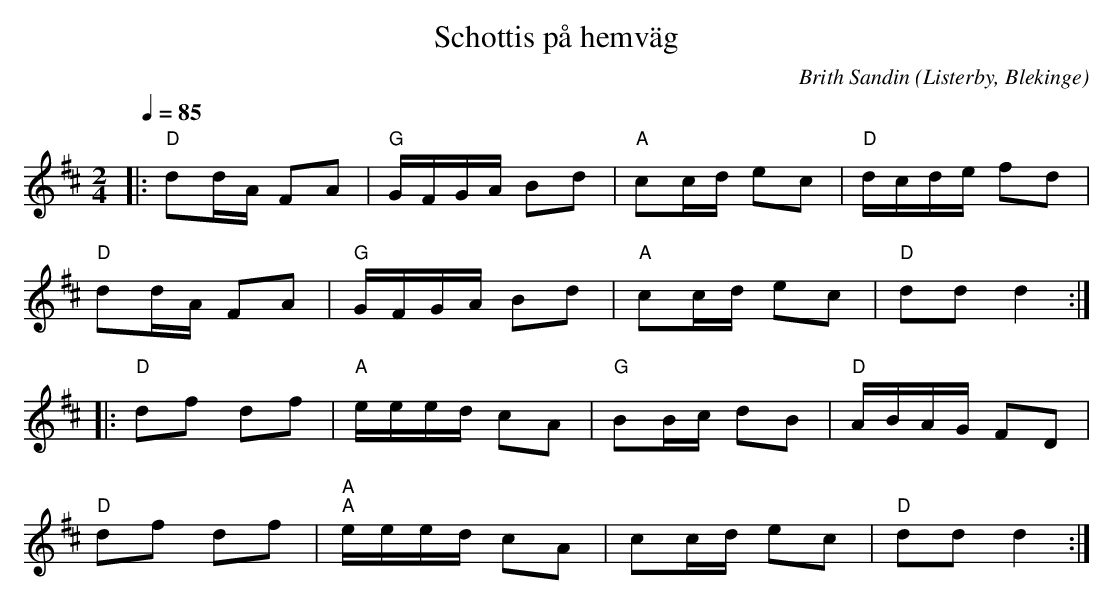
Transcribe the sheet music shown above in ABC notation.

X:1
T:Schottis på hemväg
C:Brith Sandin
O:Listerby, Blekinge
M:2/4
L:1/16
Q:1/4=85
K:D
|: "D"d2dA F2A2 | "G"GFGA B2d2 | "A"c2cd e2c2 | "D"dcde f2d2  |
   "D"d2dA F2A2 | "G"GFGA B2d2 | "A"c2cd e2c2 | "D"d2d2 d4   :|
|: "D"d2f2 d2f2 | "A"eeed c2A2 | "G"B2Bc d2B2 | "D"ABAG F2D2  |
   "D"d2f2 d2f2 | "A""A"eeed c2A2 | c2cd e2c2 | "D"d2d2 d4   :|
